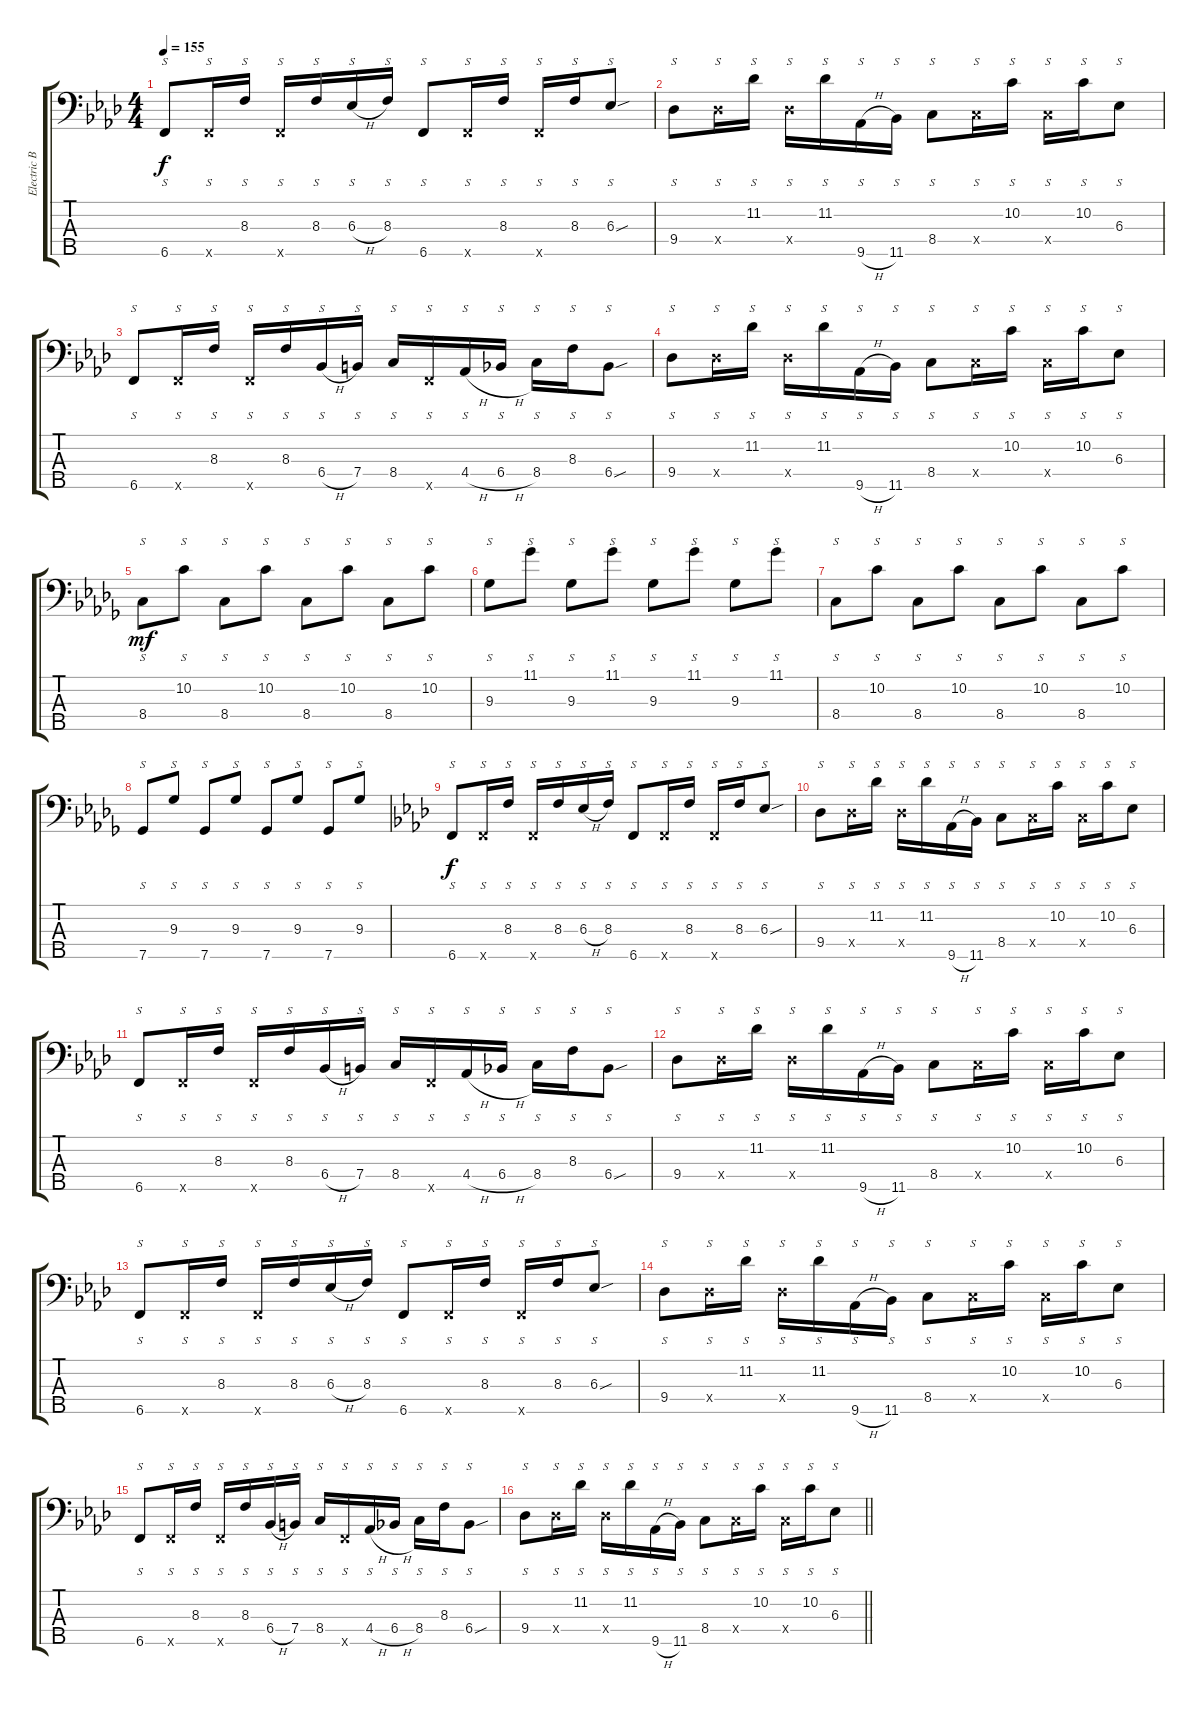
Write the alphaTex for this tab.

\track ("Electric Bass" "Electric B") {instrument slapbass1}
\staff {score tabs}
\tuning (G2 D2 A1 E1 B0) {hide}
\ts (4 4)
\tempo 155
\clef f4
\ks ab
6.5.8{s dy f} 6.5{x}.16{s} 8.3.16{s} 6.5{x}.16{s} 8.3.16{s} 6.3{h}.16{s} 8.3.16{s} 6.5.8{s} 6.5{x}.16{s} 8.3.16{s} 6.5{x}.16{s} 8.3.16{s} 6.3{sou}.8{s} |
9.4.8{s} 9.4{x}.16{s} 11.2.16{s} 9.4{x}.16{s} 11.2.16{s} 9.5{h}.16{s} 11.5.16{s} 8.4.8{s} 8.4{x}.16{s} 10.2.16{s} 8.4{x}.16{s} 10.2.16{s} 6.3.8{s} |
6.5.8{s} 6.5{x}.16{s} 8.3.16{s} 6.5{x}.16{s} 8.3.16{s} 6.4{h}.16{s} 7.4.16{s} 8.4.16{s} 6.5{x}.16{s} 4.4{h}.16{s} 6.4{h}.16{s} 8.4.16{s} 8.3.16{s} 6.4{sou}.8{s} |
9.4.8{s} 9.4{x}.16{s} 11.2.16{s} 9.4{x}.16{s} 11.2.16{s} 9.5{h}.16{s} 11.5.16{s} 8.4.8{s} 8.4{x}.16{s} 10.2.16{s} 8.4{x}.16{s} 10.2.16{s} 6.3.8{s} |
\ks db
8.4.8{s dy mf} 10.2.8{s} 8.4.8{s} 10.2.8{s} 8.4.8{s} 10.2.8{s} 8.4.8{s} 10.2.8{s} |
9.3.8{s} 11.1.8{s} 9.3.8{s} 11.1.8{s} 9.3.8{s} 11.1.8{s} 9.3.8{s} 11.1.8{s} |
8.4.8{s} 10.2.8{s} 8.4.8{s} 10.2.8{s} 8.4.8{s} 10.2.8{s} 8.4.8{s} 10.2.8{s} |
7.5.8{s} 9.3.8{s} 7.5.8{s} 9.3.8{s} 7.5.8{s} 9.3.8{s} 7.5.8{s} 9.3.8{s} |
\ks ab
6.5.8{s dy f} 6.5{x}.16{s} 8.3.16{s} 6.5{x}.16{s} 8.3.16{s} 6.3{h}.16{s} 8.3.16{s} 6.5.8{s} 6.5{x}.16{s} 8.3.16{s} 6.5{x}.16{s} 8.3.16{s} 6.3{sou}.8{s} |
9.4.8{s} 9.4{x}.16{s} 11.2.16{s} 9.4{x}.16{s} 11.2.16{s} 9.5{h}.16{s} 11.5.16{s} 8.4.8{s} 8.4{x}.16{s} 10.2.16{s} 8.4{x}.16{s} 10.2.16{s} 6.3.8{s} |
6.5.8{s} 6.5{x}.16{s} 8.3.16{s} 6.5{x}.16{s} 8.3.16{s} 6.4{h}.16{s} 7.4.16{s} 8.4.16{s} 6.5{x}.16{s} 4.4{h}.16{s} 6.4{h}.16{s} 8.4.16{s} 8.3.16{s} 6.4{sou}.8{s} |
9.4.8{s} 9.4{x}.16{s} 11.2.16{s} 9.4{x}.16{s} 11.2.16{s} 9.5{h}.16{s} 11.5.16{s} 8.4.8{s} 8.4{x}.16{s} 10.2.16{s} 8.4{x}.16{s} 10.2.16{s} 6.3.8{s} |
6.5.8{s} 6.5{x}.16{s} 8.3.16{s} 6.5{x}.16{s} 8.3.16{s} 6.3{h}.16{s} 8.3.16{s} 6.5.8{s} 6.5{x}.16{s} 8.3.16{s} 6.5{x}.16{s} 8.3.16{s} 6.3{sou}.8{s} |
9.4.8{s} 9.4{x}.16{s} 11.2.16{s} 9.4{x}.16{s} 11.2.16{s} 9.5{h}.16{s} 11.5.16{s} 8.4.8{s} 8.4{x}.16{s} 10.2.16{s} 8.4{x}.16{s} 10.2.16{s} 6.3.8{s} |
6.5.8{s} 6.5{x}.16{s} 8.3.16{s} 6.5{x}.16{s} 8.3.16{s} 6.4{h}.16{s} 7.4.16{s} 8.4.16{s} 6.5{x}.16{s} 4.4{h}.16{s} 6.4{h}.16{s} 8.4.16{s} 8.3.16{s} 6.4{sou}.8{s} |
\barLineRight lightlight
9.4.8{s} 9.4{x}.16{s} 11.2.16{s} 9.4{x}.16{s} 11.2.16{s} 9.5{h}.16{s} 11.5.16{s} 8.4.8{s} 8.4{x}.16{s} 10.2.16{s} 8.4{x}.16{s} 10.2.16{s} 6.3.8{s}
